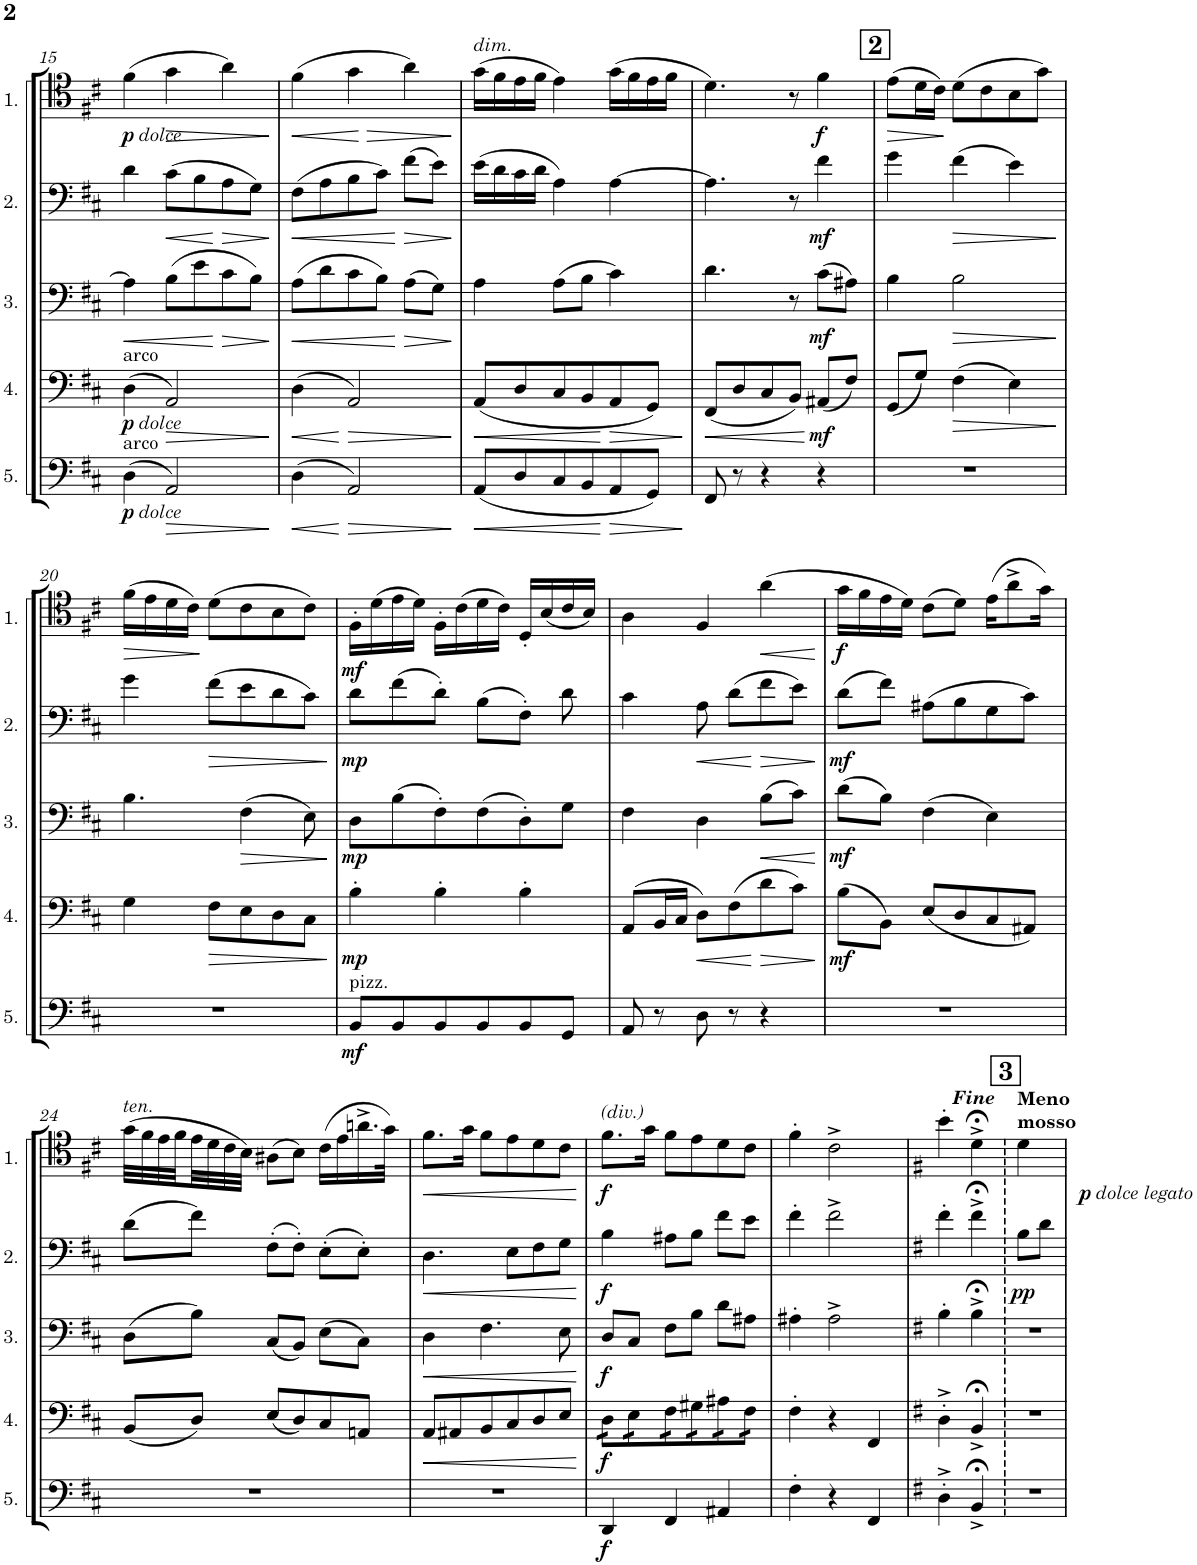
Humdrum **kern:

**kern	**dynam	**kern	**dynam	**kern	**dynam	**kern	**dynam	**kern	**dynam
*part5	*part5	*part4	*part4	*part3	*part3	*part2	*part2	*part1	*part1
*staff5	*staff5	*staff4	*staff4	*staff3	*staff3	*staff2	*staff2	*staff1	*staff1
*I"Cello 5	*	*I"Cello 4	*	*I"Cello 3	*	*I"Cello 2	*	*I"Cello 1	*
!!LO:PB:g=z
*clefF4	*	*clefF4	*	*clefF4	*	*clefF4	*	*clefC4	*
*k[f#c#]	*	*k[f#c#]	*	*k[f#c#]	*	*k[f#c#]	*	*k[f#c#]	*
*M3/4	*	*M3/4	*	*M3/4	*	*M3/4	*	*M3/4	*
=15	=15	=15	=15	=15	=15	=15	=15	=15	=15
!	!	!LO:TX:a:t=arco	!	!	!	!	!	!	!
!LO:TX:a:t=arco	!	!	!	!	!	!	!	!	!
!	!LO:DY:b	!	!	!	!LO:HP:b	!	!	!	!
!	!LO:DY:n=1:b	!	!LO:DY:b	!	!	!	!	!	!
!	!	!	!LO:DY:n=1:b	!	!	!	!	!	!LO:DY:b
!	!	!	!	!	!	!	!	!	!LO:DY:n=1:b
(4D\	p other-dynamics	(4D\	p other-dynamics	4A\]	<	4d\	.	(4f#\	p other-dynamics
!	!LO:HP:b	!	!LO:HP:b	!	!	!	!LO:HP:b	!	!LO:HP:b
2AA/)	>	2AA/)	>	(8B\L	.	(8c#\L	<	4g\	>
.	.	.	.	8e\	.	8B\	.	.	.
!	!	!	!	!	!LO:HP:n=1:b	!	!LO:HP:n=1:b	!	!
.	.	.	.	8c#\	[ >	8A\	[ >	4a\)	.
.	.	.	.	8B\J)	.	8G\J)	.	.	.
.	]	.	]	.	]	.	]	.	]
=16	=16	=16	=16	=16	=16	=16	=16	=16	=16
!	!LO:HP:b	!	!LO:HP:b	!	!LO:HP:b	!	!LO:HP:b	!	!LO:HP:b
(4D\	<	(4D\	<	(8A\L	<	(8F#\L	<	(4f#\	<
.	.	.	.	8d\	.	8A\	.	.	.
!	!LO:HP:n=1:b	!	!LO:HP:n=1:b	!	!	!	!	!	!LO:HP:b
2AA/)	[ >	2AA/)	[ >	8c#\	.	8B\	.	4g\	>
.	.	.	.	8B\J)	.	8c#\J)	.	.	.
!	!	!	!	!	!LO:HP:n=1:b	!	!LO:HP:n=1:b	!	!
.	.	.	.	(8A\L	[ >	(8f#\L	[ >	4a\)	[
.	.	.	.	8G\J)	.	8e\J)	.	.	.
.	]	.	]	.	]	.	]	.	]
=17	=17	=17	=17	=17	=17	=17	=17	=17	=17
!	!	!	!	!	!	!	!	!LO:TX:a:i:t=dim.	!
!	!LO:HP:b	!	!LO:HP:b	!	!	!	!	!	!
(8AA/L	<	(8AA/L	<	4A\	.	(16e\LL	.	(16g\LL	.
.	.	.	.	.	.	16d\	.	16f#\	.
8D/	.	8D/	.	.	.	16c#\	.	16e\	.
.	.	.	.	.	.	16d\JJ	.	16f#\JJ	.
8C#/	.	8C#/	.	(8A\L	.	4A\)	.	4e\)	.
8BB/	.	8BB/	.	8B\J	.	.	.	.	.
!	!LO:HP:n=1:b	!	!LO:HP:n=1:b	!	!	!	!	!	!
8AA/	[ >	8AA/	[ >	4c#\)	.	[4A\	.	(16g\LL	.
.	.	.	.	.	.	.	.	16f#\	.
8GG/J)	.	8GG/J)	.	.	.	.	.	16e\	.
.	.	.	.	.	.	.	.	16f#\JJ	.
.	]	.	]	.	.	.	.	.	.
=18	=18	=18	=18	=18	=18	=18	=18	=18	=18
!	!	!	!LO:HP:b	!	!	!	!	!	!
8FF#/	.	(8FF#/L	<	4.d\	.	4.A\]	.	4.d\)	.
8r	.	8D/	.	.	.	.	.	.	.
4r	.	8C#/	.	.	.	.	.	.	.
.	.	8BB/J)	.	8r	.	8r	.	8r	.
!	!	!	!LO:DY:n=1:b	!	!LO:DY:b	!	!LO:DY:b	!	!LO:DY:b
4r	.	(8AA#X/L	[ mf	(8c#\L	mf	4f#\	mf	4f#\	f
.	.	8F#/J)	.	8A#X\J)	.	.	.	.	.
!!LO:REH:place=s1:a:B:cj:fs=14:t=2
=19	=19	=19	=19	=19	=19	=19	=19	=19	=19
!	!	!	!	!	!	!	!	!	!LO:HP:b
2.r	.	(8GG/L	.	4B\	.	4g\	.	(8e\L	>
.	.	8G/J)	.	.	.	.	.	16d\L	.
.	.	.	.	.	.	.	.	16c#\JJ)	.
!	!	!	!LO:HP:b	!	!LO:HP:b	!	!LO:HP:b	!	!
.	.	(4F#\	>	2B\	>	(4f#\	>	(8d\L	]
.	.	.	.	.	.	.	.	8c#\	.
.	.	4E\)	.	.	.	4e\)	.	8B\	.
.	.	.	.	.	.	.	.	8g\J)	.
.	.	.	]	.	]	.	]	.	.
!!LO:LB:g=z
=20	=20	=20	=20	=20	=20	=20	=20	=20	=20
!	!	!	!	!	!	!	!	!	!LO:HP:b
2.r	.	4G\	.	4.B\	.	4g\	.	(16f#\LL	>
.	.	.	.	.	.	.	.	16e\	.
.	.	.	.	.	.	.	.	16d\	.
.	.	.	.	.	.	.	.	16c#\JJ)	.
!	!	!	!LO:HP:b	!	!	!	!LO:HP:b	!	!
.	.	8F#\L	>	.	.	(8f#\L	>	(8d\L	]
!	!	!	!	!	!LO:HP:b	!	!	!	!
.	.	8E\	.	(4F#\	>	8e\	.	8c#\	.
.	.	8D\	.	.	.	8d\	.	8B\	.
.	.	8C#\J	.	8E\)	.	8c#\J)	.	8c#\J)	.
.	.	.	]	.	]	.	]	.	.
=21	=21	=21	=21	=21	=21	=21	=21	=21	=21
!LO:TX:a:t=pizz.	!	!	!	!	!	!	!	!	!
!	!LO:DY:b	!	!LO:DY:b	!	!LO:DY:b	!	!LO:DY:b	!	!LO:DY:b
8BB/L	mf	4B'\	mp	8D\L	mp	8d\L	mp	16F#'\LL	mf
.	.	.	.	.	.	.	.	(16d\	.
8BB/	.	.	.	(8B\	.	(8f#\	.	16e\	.
.	.	.	.	.	.	.	.	16d\JJ)	.
8BB/	.	4B'\	.	8F#'\)	.	8d'\J)	.	16F#'\LL	.
.	.	.	.	.	.	.	.	(16c#\	.
8BB/	.	.	.	(8F#\	.	(8B\L	.	16d\	.
.	.	.	.	.	.	.	.	16c#\JJ)	.
8BB/	.	4B'\	.	8D'\)	.	8F#'\J)	.	16D'/LL	.
.	.	.	.	.	.	.	.	(16B/	.
8GG/J	.	.	.	8G\J	.	8d\	.	16c#/	.
.	.	.	.	.	.	.	.	16B/JJ)	.
=22	=22	=22	=22	=22	=22	=22	=22	=22	=22
8AA/	.	(8AA/L	.	4F#\	.	4c#\	.	4A\	.
8r	.	16BB/L	.	.	.	.	.	.	.
.	.	16C#/JJ	.	.	.	.	.	.	.
!	!	!	!LO:HP:b	!	!	!	!LO:HP:b	!	!
8D\	.	8D\L)	<	4D\	.	8A\	<	4F#/	.
8r	.	(8F#\	.	.	.	(8d\L	.	.	.
!	!	!	!LO:HP:n=1:b	!	!LO:HP:b	!	!LO:HP:n=1:b	!	!LO:HP:b
4r	.	8d\	[ >	(8B\L	<	8f#\	[ >	(4a\	<
.	.	8c#\J)	.	8c#\J)	.	8e\J)	.	.	.
.	.	.	]	.	[	.	]	.	[
=23	=23	=23	=23	=23	=23	=23	=23	=23	=23
!	!	!	!LO:DY:b	!	!LO:DY:b	!	!LO:DY:b	!	!LO:DY:b
2.r	.	(8B\L	mf	(8d\L	mf	(8d\L	mf	16g\LL	f
.	.	.	.	.	.	.	.	16f#\	.
.	.	8BB\J)	.	8B\J)	.	8f#\J)	.	16e\	.
.	.	.	.	.	.	.	.	16d\JJ)	.
.	.	(8E/L	.	(4F#\	.	(8A#X\L	.	(8c#\L	.
.	.	8D/	.	.	.	8B\	.	8d\J)	.
.	.	8C#/	.	4E\)	.	8G\	.	(16e\KL	.
.	.	.	.	.	.	.	.	8a^\	.
.	.	8AA#X/J)	.	.	.	8c#\J)	.	.	.
.	.	.	.	.	.	.	.	16g\Jk)	.
!!LO:LB:g=z
=24	=24	=24	=24	=24	=24	=24	=24	=24	=24
!	!	!	!	!	!	!	!	!LO:TX:a:i:t=ten.	!
2.r	.	(8BB/L	.	(8D\L	.	(8d\L	.	(32g\LLL	.
.	.	.	.	.	.	.	.	32f#\	.
.	.	.	.	.	.	.	.	32e\	.
.	.	.	.	.	.	.	.	32f#\	.
.	.	8D/J)	.	8B\J)	.	8f#\J)	.	32e\	.
.	.	.	.	.	.	.	.	32d\	.
.	.	.	.	.	.	.	.	32c#\	.
.	.	.	.	.	.	.	.	32B\JJJ)	.
.	.	(8E/L	.	(8C#/L	.	(8F#'\L	.	(8A#X\L	.
.	.	8D/)	.	8BB/J)	.	8F#'\J)	.	8B\J)	.
.	.	8C#/	.	(8E\L	.	(8E'\L	.	(16c#\LL	.
.	.	.	.	.	.	.	.	16e\	.
.	.	8AAn/J	.	8C#\J)	.	8E'\J)	.	16.an^\	.
.	.	.	.	.	.	.	.	32g\JJk)	.
=25	=25	=25	=25	=25	=25	=25	=25	=25	=25
!	!	!	!LO:HP:b	!	!LO:HP:b	!	!LO:HP:b	!	!LO:HP:b
2.r	.	8AA/L	<	4D\	<	4.D\	<	8.f#\L	<
.	.	8AA#X/	.	.	.	.	.	.	.
.	.	.	.	.	.	.	.	16g\Jk	.
.	.	8BB/	.	4.F#\	.	.	.	8f#\L	.
.	.	8C#/	.	.	.	8E\L	.	8e\	.
.	.	8D/	.	.	.	8F#\	.	8d\	.
.	.	8E/J	.	8E\	.	8G\J	.	8c#\J	.
.	.	.	[	.	[	.	[	.	[
=26	=26	=26	=26	=26	=26	=26	=26	=26	=26
!	!	!	!	!	!	!	!	!LO:TX:a:i:t=(div.)	!
!	!LO:DY:b	!	!LO:DY:b	!	!LO:DY:b	!	!LO:DY:b	!	!LO:DY:b
*	*	*tremolo	*	*	*	*	*	*	*
4DD/	f	16D\LL	f	8D/L	f	4B\	f	8.f#\L	f
.	.	16D\	.	.	.	.	.	.	.
.	.	16E\	.	8C#/J	.	.	.	.	.
.	.	16E\	.	.	.	.	.	16g\Jk	.
4FF#/	.	16F#\	.	8F#\L	.	8A#X\L	.	8f#\L	.
.	.	16F#\	.	.	.	.	.	.	.
.	.	16G#X\	.	8B\J	.	8B\J	.	8e\	.
.	.	16G#X\	.	.	.	.	.	.	.
4AA#X/	.	16A#X\	.	8d\L	.	8f#\L	.	8d\	.
.	.	16A#X\	.	.	.	.	.	.	.
.	.	16F#\	.	8A#X\J	.	8e\J	.	8c#\J	.
.	.	16F#\JJ	.	.	.	.	.	.	.
*	*	*Xtremolo	*	*	*	*	*	*	*
=27	=27	=27	=27	=27	=27	=27	=27	=27	=27
4F#'\	.	4F#'\	.	4A#X'\	.	4f#'\	.	4f#'\	.
4r	.	4r	.	2A#^\	.	2f#^\	.	2c#^\	.
4FF#/	.	4FF#/	.	.	.	.	.	.	.
=28	=28	=28	=28	=28	=28	=28	=28	=28	=28
*k[f#]	*	*k[f#]	*	*k[f#]	*	*k[f#]	*	*k[f#]	*
4D'^\	.	4D'^\	.	4B'\	.	4f#'\	.	4b'\	.
4BB;<^/	.	4BB;<^/	.	4B;<^\	.	4f#;<^\	.	4d;<^\	.
!!LO:REH:place=s1:a:B:cj:fs=14:t=3
=28X1	=28X1	=28X1	=28X1	=28X1	=28X1	=28X1	=28X1	=28X1	=28X1
!	!	!	!	!	!	!	!	!LO:TX:a:B:t=Meno	!
!	!	!	!	!	!	!	!	!LO:TX:a:t=mosso	!
!	!	!	!	!	!	!	!LO:DY:b	!	!LO:DY:b
!	!	!	!	!	!	!	!	!	!LO:DY:n=1:b
2.r	.	2.r	.	2.r	.	8B\L	pp	4d\	p other-dynamics
.	.	.	.	.	.	8d\J	.	.	.
.	.	.	.	.	.	2ryy	.	2ryy	.
=	=	=	=	=	=	=	=	=	=
*-	*-	*-	*-	*-	*-	*-	*-	*-	*-
